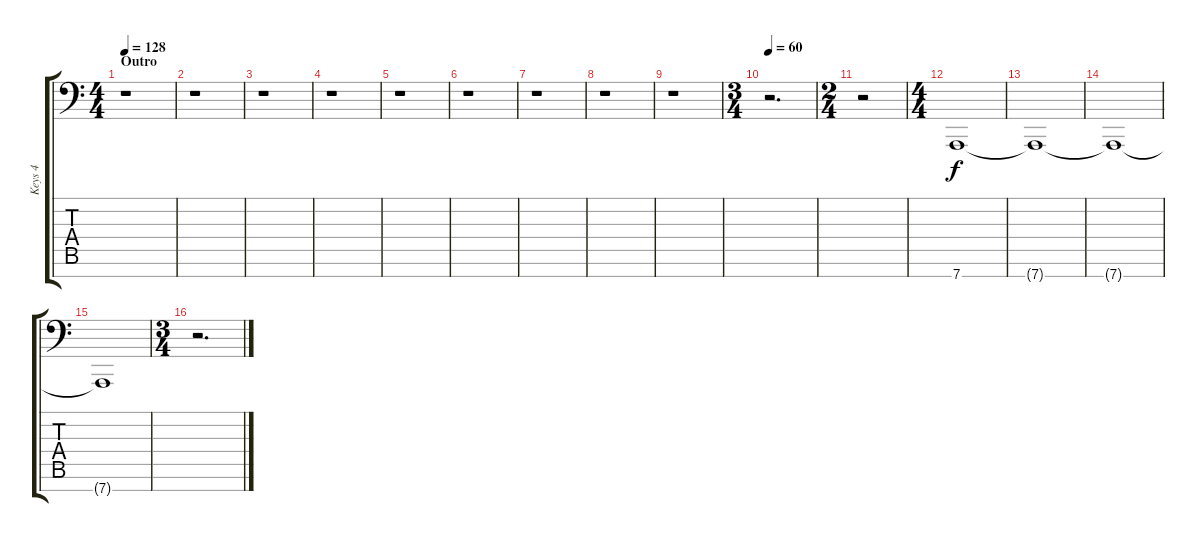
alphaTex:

\track ("Keys 4" "Keys 4") {instrument lead2sawtooth}
\staff {score tabs}
\tuning (E4 B3 G3 D3 A2 E2 D1) {hide}
\ts (4 4)
\section ("" "Outro")
\tempo 128
\clef f4
\ks c
r.1{dy f} |
r.1 |
r.1 |
r.1 |
r.1 |
r.1 |
r.1 |
r.1 |
r.1 |
\ts (3 4)
\tempo 60
r.2{d} |
\ts (2 4)
r.2 |
\ts (4 4)
7.7.1 |
7.7{t}.1 |
7.7{t}.1 |
7.7{t}.1 |
\ts (3 4)
r.2{d}
